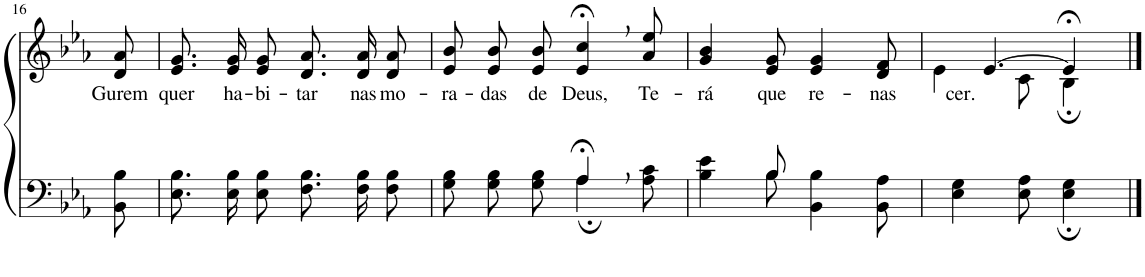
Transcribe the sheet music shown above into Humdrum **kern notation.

**kern	**kern	**text
*part2	*part1	*part1
*staff2	*staff1	*staff1
!!LO:PB:g=z
*clefF4	*clefG2	*
*k[b-e-a-]	*k[b-e-a-]	*
*M6/8	*M6/8	*
=16	=16	=16
!	!	!LO:LY:b
8BB-\ 8B-\	8d/ 8a-/	Gurem
=17	=17	=17
!	!	!LO:LY:b
8.E-\ 8.B-\L	8.e-/ 8.g/L	quer
!	!	!LO:LY:b
16E-\ 16B-\K	16e-/ 16g/K	ha-
!	!	!LO:LY:b
8E-\ 8B-\J	8e-/ 8g/J	-bi-
!	!	!LO:LY:b
8.F\ 8.B-\L	8.d/ 8.a-/L	-tar
!	!	!LO:LY:b
16F\ 16B-\K	16d/ 16a-/K	nas
!	!	!LO:LY:b
8F\ 8B-\J	8d/ 8a-/J	mo-
=18	=18	=18
*^	*	*
!	!	!	!LO:LY:b
8G\ 8B-\L	4.ryy	8e-/ 8b-/L	-ra-
!	!	!	!LO:LY:b
8G\ 8B-\	.	8e-/ 8b-/	-das
!	!	!	!LO:LY:b
8G\ 8B-\J	.	8e-/ 8b-/J	de
!	!	!	!LO:LY:b
4A-;<,\	4A-;/	4e-/;<, 4cc/;<,	Deus,
!	!	!	!LO:LY:b
8A-\ 8c\	8ryy	8a-/ 8ee-/	Te-
=19	=19	=19	=19
!	!	!	!LO:LY:b
4ryy	4B-\ 4e-\	4g/ 4b-/	-rá
!	!	!	!LO:LY:b
8B-/	8B-\	8e-/ 8g/	que
!	!	!	!LO:LY:b
4.ryy	4BB-\ 4B-\	4e-/ 4g/	re-
!	!	!	!LO:LY:b
.	8BB-\ 8A-\	8d/ 8f/	-nas-
=20	=20	=20	=20
*	*	*^	*
!	!	!	!	!LO:LY:b
*v	*v	*	*	*
4E-\ 4G\	[4.e-/	4e-\	-cer.
8E-\ 8A-\	.	8c\	.
4E-\; 4G\;	4e-;</]	4B-;\	.
*	*v	*v	*
==	==	==
*-	*-	*-
